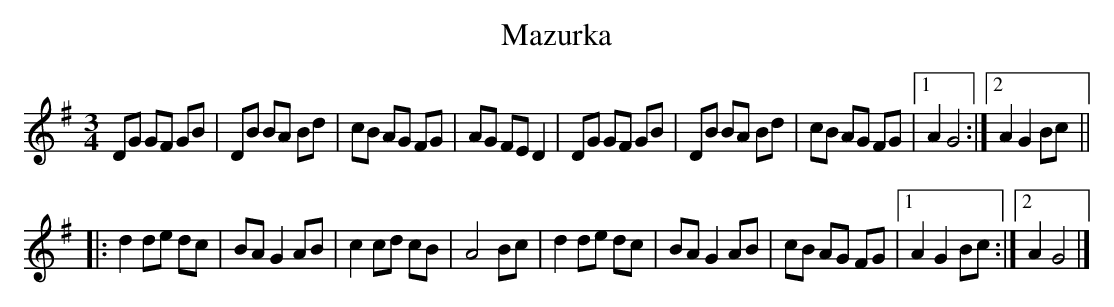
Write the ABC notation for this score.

X:1
T:Mazurka
M:3/4
L:1/8
K:G
DG GF GB | DB BA Bd | cB AG FG | AG FED2 |\
DG GF GB | DB BA Bd | cB AG FG |1 A2G4 :|2 A2 G2Bc ||
|:\
d2de dc | BA G2 AB | c2 cd cB | A4Bc |\
d2de dc | BA G2 AB | cB AG FG |1 A2G2Bc :|2 A2G4 |]
